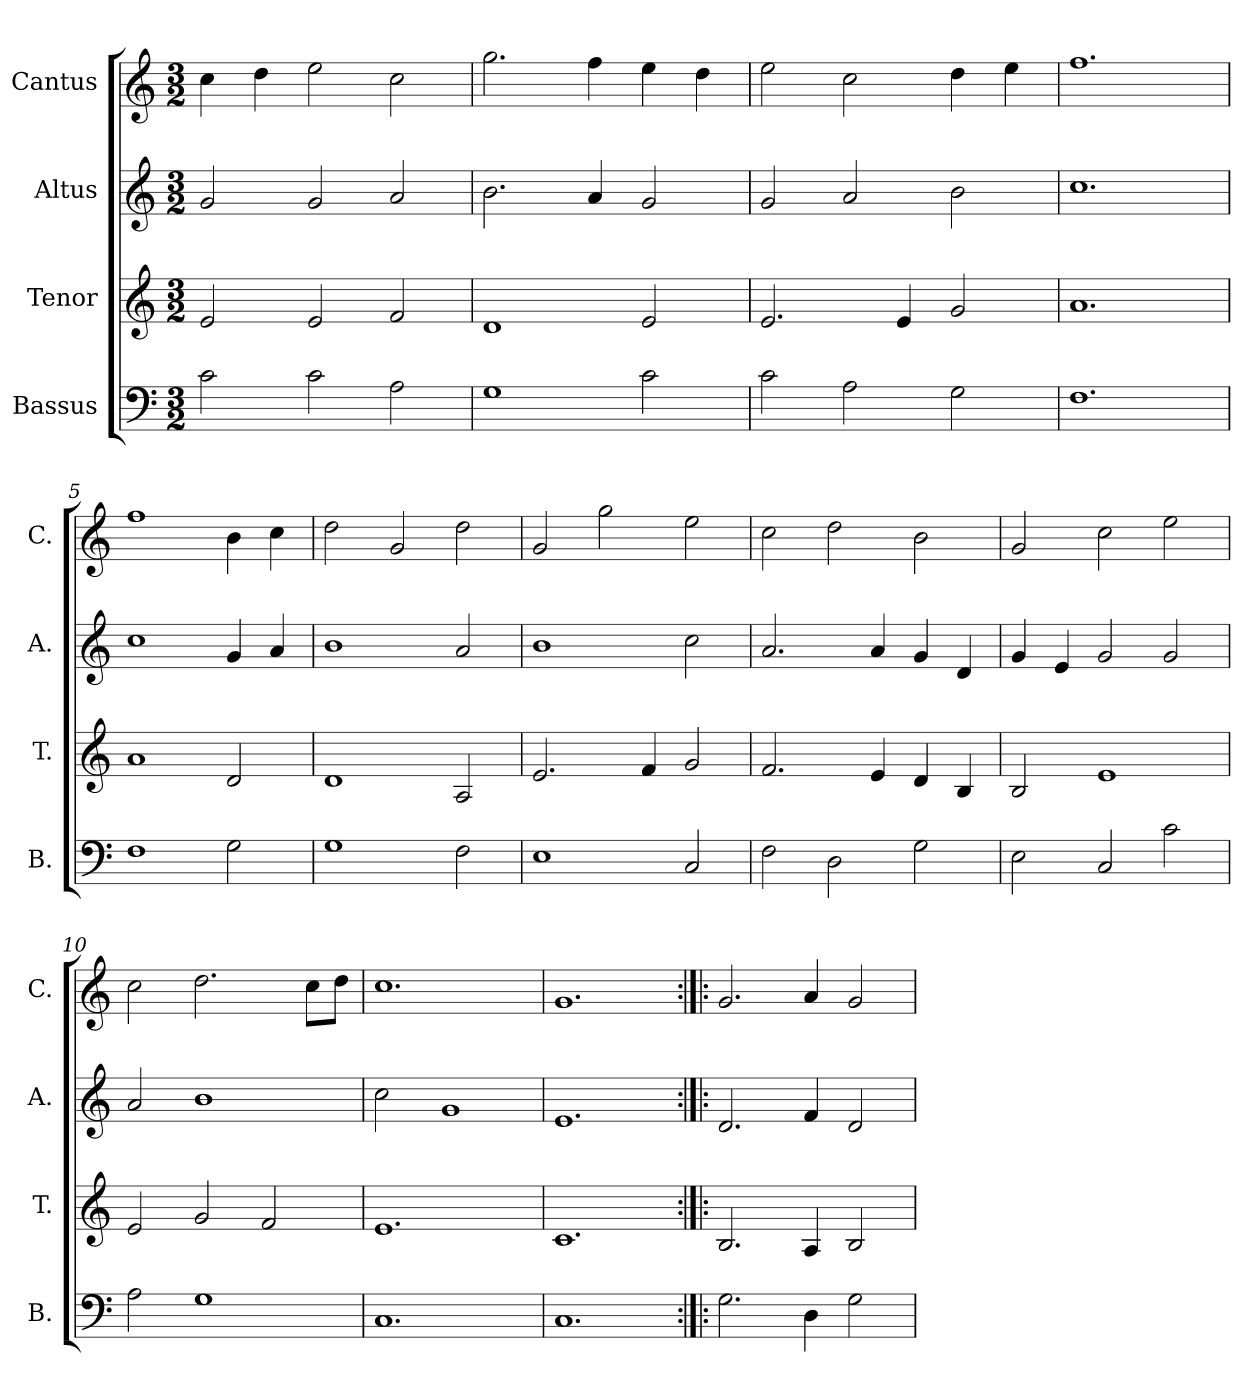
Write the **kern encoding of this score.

**kern	**kern	**kern	**kern
*part4	*part3	*part2	*part1
*staff4	*staff3	*staff2	*staff1
*I"Bassus	*I"Tenor	*I"Altus	*I"Cantus
*I'B.	*I'T.	*I'A.	*I'C.
*clefF4	*clefG2	*clefG2	*clefG2
*k[]	*k[]	*k[]	*k[]
*C:	*C:	*C:	*C:
*M3/2	*M3/2	*M3/2	*M3/2
=1	=1	=1	=1
2c\	2e/	2g/	4cc\
.	.	.	4dd\
2c\	2e/	2g/	2ee\
2A\	2f/	2a/	2cc\
=2	=2	=2	=2
1G\	1d/	2.b\	2.gg\
.	.	4a/	4ff\
2c\	2e/	2g/	4ee\
.	.	.	4dd\
=3	=3	=3	=3
2c\	2.e/	2g/	2ee\
2A\	.	2a/	2cc\
.	4e/	.	.
2G\	2g/	2b\	4dd\
.	.	.	4ee\
=4	=4	=4	=4
1.F\	1.a/	1.cc\	1.ff\
=5	=5	=5	=5
1F\	1a/	1cc\	1ff\
2G\	2d/	4g/	4b\
.	.	4a/	4cc\
=6	=6	=6	=6
1G\	1d/	1b\	2dd\
.	.	.	2g/
2F\	2A/	2a/	2dd\
=7	=7	=7	=7
1E\	2.e/	1b\	2g/
.	.	.	2gg\
.	4f/	.	.
2C/	2g/	2cc\	2ee\
=8	=8	=8	=8
2F\	2.f/	2.a/	2cc\
2D\	.	.	2dd\
.	4e/	4a/	.
2G\	4d/	4g/	2b\
.	4B/	4d/	.
=9	=9	=9	=9
2E\	2B/	4g/	2g/
.	.	4e/	.
2C/	1e/	2g/	2cc\
2c\	.	2g/	2ee\
!!LO:LB:g=z
=10	=10	=10	=10
2A\	2e/	2a/	2cc\
1G\	2g/	1b\	2.dd\
.	2f/	.	.
.	.	.	8cc\L
.	.	.	8dd\J
=11	=11	=11	=11
1.C/	1.e/	2cc\	1.cc\
.	.	1g/	.
=12	=12	=12	=12
1.C/	1.c/	1.e/	1.g/
=13:|!|:	=13:|!|:	=13:|!|:	=13:|!|:
2.G\	2.B/	2.d/	2.g/
4D\	4A/	4f/	4a/
2G\	2B/	2d/	2g/
=	=	=	=
*-	*-	*-	*-
